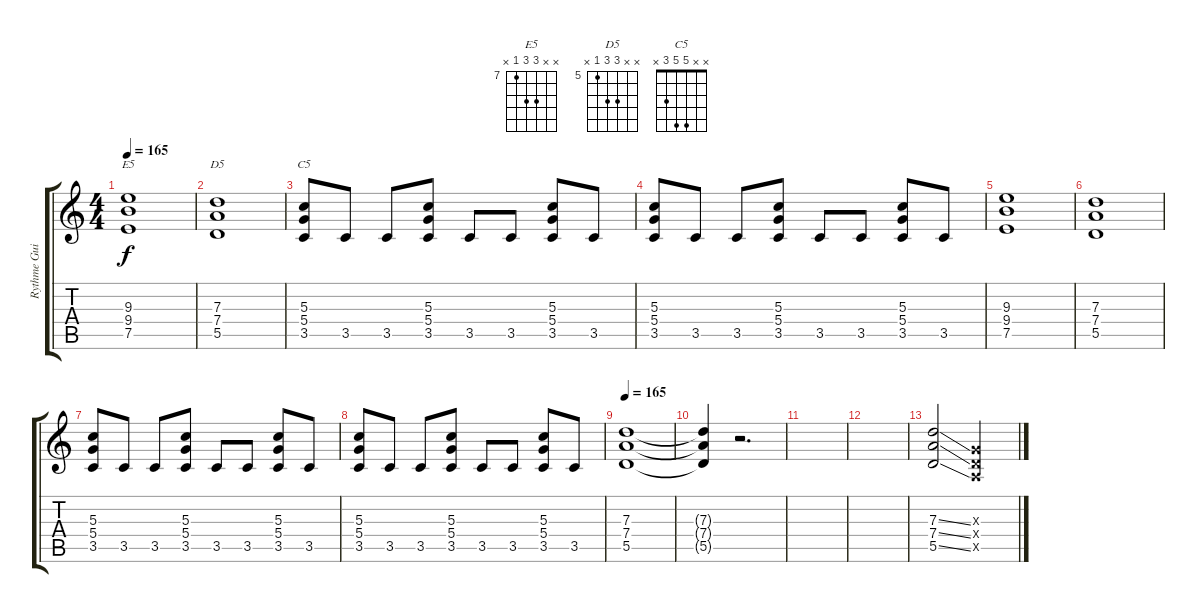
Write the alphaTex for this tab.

\track ("Rythme Guitar" "Rythme Gui") {instrument distortionguitar}
\staff {score tabs}
\tuning (E4 B3 G3 D3 A2 E2) {hide}
\chord ("E5" x x 9 9 7 x) {firstfret 7}
\chord ("D5" x x 7 7 5 x) {firstfret 5}
\chord ("C5" x x 5 5 3 x)
\ts (4 4)
\tempo 165
\clef g2
\ks c
(9.3 9.4 7.5).1{ch "E5" dy f} |
(7.3 7.4 5.5).1{ch "D5"} |
(5.3 5.4 3.5).8{ch "C5"} 3.5.8 3.5.8 (5.3 5.4 3.5).8 3.5.8 3.5.8 (5.3 5.4 3.5).8 3.5.8 |
(5.3 5.4 3.5).8 3.5.8 3.5.8 (5.3 5.4 3.5).8 3.5.8 3.5.8 (5.3 5.4 3.5).8 3.5.8 |
(9.3 9.4 7.5).1 |
(7.3 7.4 5.5).1 |
(5.3 5.4 3.5).8 3.5.8 3.5.8 (5.3 5.4 3.5).8 3.5.8 3.5.8 (5.3 5.4 3.5).8 3.5.8 |
(5.3 5.4 3.5).8 3.5.8 3.5.8 (5.3 5.4 3.5).8 3.5.8 3.5.8 (5.3 5.4 3.5).8 3.5.8 |
\tempo 165
(7.3 7.4 5.5).1 |
(7.3{t} 7.4{t} 5.5{t}).4 r.2{d} |
|
|
(7.3{ss} 7.4{ss} 5.5{ss}).2 (0.3{x} 0.4{x} 0.5{x}).2
